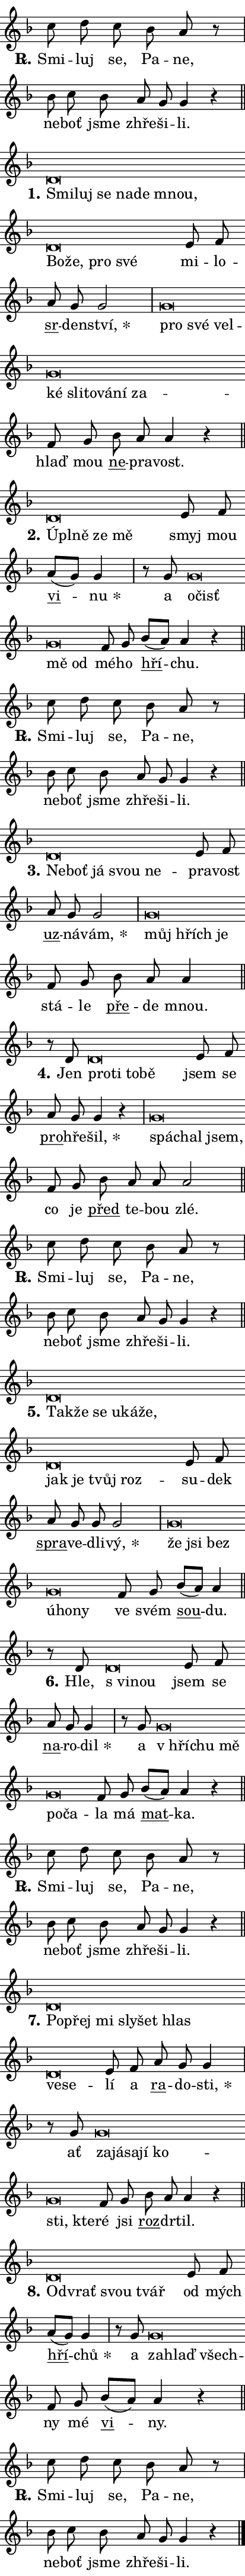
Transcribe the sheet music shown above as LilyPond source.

\version "2.22.1"
\header { tagline = "" }
\paper {
  indent = 0\cm
  top-margin = 0\cm
  right-margin = 0\cm
  bottom-margin = 0\cm
  left-margin = 0\cm
  paper-width = 7\cm
  page-breaking = #ly:one-page-breaking
  system-system-spacing.basic-distance = #11
  score-system-spacing.basic-distance = #11
  ragged-last = ##f
}


%% Author: Thomas Morley
%% https://lists.gnu.org/archive/html/lilypond-user/2020-05/msg00002.html
#(define (line-position grob)
"Returns position of @var[grob} in current system:
   @code{'start}, if at first time-step
   @code{'end}, if at last time-step
   @code{'middle} otherwise
"
  (let* ((col (ly:item-get-column grob))
         (ln (ly:grob-object col 'left-neighbor))
         (rn (ly:grob-object col 'right-neighbor))
         (col-to-check-left (if (ly:grob? ln) ln col))
         (col-to-check-right (if (ly:grob? rn) rn col))
         (break-dir-left
           (and
             (ly:grob-property col-to-check-left 'non-musical #f)
             (ly:item-break-dir col-to-check-left)))
         (break-dir-right
           (and
             (ly:grob-property col-to-check-right 'non-musical #f)
             (ly:item-break-dir col-to-check-right))))
        (cond ((eqv? 1 break-dir-left) 'start)
              ((eqv? -1 break-dir-right) 'end)
              (else 'middle))))

#(define (tranparent-at-line-position vctor)
  (lambda (grob)
  "Relying on @code{line-position} select the relevant enry from @var{vctor}.
Used to determine transparency,"
    (case (line-position grob)
      ((end) (not (vector-ref vctor 0)))
      ((middle) (not (vector-ref vctor 1)))
      ((start) (not (vector-ref vctor 2))))))

noteHeadBreakVisibility =
#(define-music-function (break-visibility)(vector?)
"Makes @code{NoteHead}s transparent relying on @var{break-visibility}"
#{
  \override NoteHead.transparent =
    #(tranparent-at-line-position break-visibility)
#})

#(define delete-ledgers-for-transparent-note-heads
  (lambda (grob)
    "Reads whether a @code{NoteHead} is transparent.
If so this @code{NoteHead} is removed from @code{'note-heads} from
@var{grob}, which is supposed to be @code{LedgerLineSpanner}.
As a result ledgers are not printed for this @code{NoteHead}"
    (let* ((nhds-array (ly:grob-object grob 'note-heads))
           (nhds-list
             (if (ly:grob-array? nhds-array)
                 (ly:grob-array->list nhds-array)
                 '()))
           ;; Relies on the transparent-property being done before
           ;; Staff.LedgerLineSpanner.after-line-breaking is executed.
           ;; This is fragile ...
           (to-keep
             (remove
               (lambda (nhd)
                 (ly:grob-property nhd 'transparent #f))
               nhds-list)))
      ;; TODO find a better method to iterate over grob-arrays, similiar
      ;; to filter/remove etc for lists
      ;; For now rebuilt from scratch
      (set! (ly:grob-object grob 'note-heads)  '())
      (for-each
        (lambda (nhd)
          (ly:pointer-group-interface::add-grob grob 'note-heads nhd))
        to-keep))))

hideNotes = {
  \noteHeadBreakVisibility #begin-of-line-visible
}
unHideNotes = {
  \noteHeadBreakVisibility #all-visible
}

% work-around for resetting accidentals
% https://lilypond.org/doc/v2.23/Documentation/notation/displaying-rhythms#unmetered-music
cadenzaMeasure = {
  \cadenzaOff
  \partial 1024 s1024
  \cadenzaOn
}

#(define-markup-command (accent layout props text) (markup?)
  "Underline accented syllable"
  (interpret-markup layout props
    #{\markup \override #'(offset . 4.3) \underline { #text }#}))

responsum = \markup \concat {
  "R" \hspace #-1.05 \path #0.1 #'((moveto 0 0.07) (lineto 0.9 0.8)) \hspace #0.05 "."
}

\layout {
    \context {
        \Staff
        \remove "Time_signature_engraver"
        \override LedgerLineSpanner.after-line-breaking = #delete-ledgers-for-transparent-note-heads
    }
    \context {
        \Voice {
            \override NoteHead.output-attributes = #'((class . "notehead"))
            \override Hairpin.height = #0.55
        }
    }
    \context {
        \Lyrics {
            \override StanzaNumber.output-attributes = #'((class . "stanzanumber"))
            \override LyricSpace.minimum-distance = #0.9
            \override LyricText.font-name = #"TeX Gyre Schola"
            \override LyricText.font-size = 1
            \override StanzaNumber.font-name = #"TeX Gyre Schola Bold"
            \override StanzaNumber.font-size = 1
        }
    }
}

% magnetic-lyrics.ily
%
%   written by
%     Jean Abou Samra <jean@abou-samra.fr>
%     Werner Lemberg <wl@gnu.org>
%
%   adapted by
%     Jiri Hon <jiri.hon@gmail.com>
%
% Version 2022-Apr-15

% https://www.mail-archive.com/lilypond-user@gnu.org/msg149350.html

#(define (Left_hyphen_pointer_engraver context)
   "Collect syllable-hyphen-syllable occurrences in lyrics and store
them in properties.  This engraver only looks to the left.  For
example, if the lyrics input is @code{foo -- bar}, it does the
following.

@itemize @bullet
@item
Set the @code{text} property of the @code{LyricHyphen} grob between
@q{foo} and @q{bar} to @code{foo}.

@item
Set the @code{left-hyphen} property of the @code{LyricText} grob with
text @q{foo} to the @code{LyricHyphen} grob between @q{foo} and
@q{bar}.
@end itemize

Use this auxiliary engraver in combination with the
@code{lyric-@/text::@/apply-@/magnetic-@/offset!} hook."
   (let ((hyphen #f)
         (text #f))
     (make-engraver
      (acknowledgers
       ((lyric-syllable-interface engraver grob source-engraver)
        (set! text grob)))
      (end-acknowledgers
       ((lyric-hyphen-interface engraver grob source-engraver)
        ;(when (not (grob::has-interface grob 'lyric-space-interface))
          (set! hyphen grob)));)
      ((stop-translation-timestep engraver)
       (when (and text hyphen)
         (ly:grob-set-object! text 'left-hyphen hyphen))
       (set! text #f)
       (set! hyphen #f)))))

#(define (lyric-text::apply-magnetic-offset! grob)
   "If the space between two syllables is less than the value in
property @code{LyricText@/.details@/.squash-threshold}, move the right
syllable to the left so that it gets concatenated with the left
syllable.

Use this function as a hook for
@code{LyricText@/.after-@/line-@/breaking} if the
@code{Left_@/hyphen_@/pointer_@/engraver} is active."
   (let ((hyphen (ly:grob-object grob 'left-hyphen #f)))
     (when hyphen
       (let ((left-text (ly:spanner-bound hyphen LEFT)))
         (when (grob::has-interface left-text 'lyric-syllable-interface)
           (let* ((common (ly:grob-common-refpoint grob left-text X))
                  (this-x-ext (ly:grob-extent grob common X))
                  (left-x-ext
                   (begin
                     ;; Trigger magnetism for left-text.
                     (ly:grob-property left-text 'after-line-breaking)
                     (ly:grob-extent left-text common X)))
                  ;; `delta` is the gap width between two syllables.
                  (delta (- (interval-start this-x-ext)
                            (interval-end left-x-ext)))
                  (details (ly:grob-property grob 'details))
                  (threshold (assoc-get 'squash-threshold details 0.2)))
             (when (< delta threshold)
               (let* (;; We have to manipulate the input text so that
                      ;; ligatures crossing syllable boundaries are not
                      ;; disabled.  For languages based on the Latin
                      ;; script this is essentially a beautification.
                      ;; However, for non-Western scripts it can be a
                      ;; necessity.
                      (lt (ly:grob-property left-text 'text))
                      (rt (ly:grob-property grob 'text))
                      (is-space (grob::has-interface hyphen 'lyric-space-interface))
                      (space (if is-space " " ""))
                      (space-markup (grob-interpret-markup grob " "))
                      (space-size (interval-length (ly:stencil-extent space-markup X)))
                      (extra-delta (if is-space space-size 0))
                      ;; Append new syllable.
                      (ltrt-space (if (and (string? lt) (string? rt))
                                (string-append lt space rt)
                                (make-concat-markup (list lt space rt))))
                      ;; Right-align `ltrt` to the right side.
                      (ltrt-space-markup (grob-interpret-markup
                               grob
                               (make-translate-markup
                                (cons (interval-length this-x-ext) 0)
                                (make-right-align-markup ltrt-space)))))
                 (begin
                   ;; Don't print `left-text`.
                   (ly:grob-set-property! left-text 'stencil #f)
                   ;; Set text and stencil (which holds all collected
                   ;; syllables so far) and shift it to the left.
                   (ly:grob-set-property! grob 'text ltrt-space)
                   (ly:grob-set-property! grob 'stencil ltrt-space-markup)
                   (ly:grob-translate-axis! grob (- (- delta extra-delta)) X))))))))))


#(define (lyric-hyphen::displace-bounds-first grob)
   ;; Make very sure this callback isn't triggered too early.
   (let ((left (ly:spanner-bound grob LEFT))
         (right (ly:spanner-bound grob RIGHT)))
     (ly:grob-property left 'after-line-breaking)
     (ly:grob-property right 'after-line-breaking)
     (ly:lyric-hyphen::print grob)))

squashThreshold = #0.4

\layout {
  \context {
    \Lyrics
    \consists #Left_hyphen_pointer_engraver
    \override LyricText.after-line-breaking =
      #lyric-text::apply-magnetic-offset!
    \override LyricHyphen.stencil = #lyric-hyphen::displace-bounds-first
    \override LyricText.details.squash-threshold = \squashThreshold
    \override LyricHyphen.minimum-distance = 0
    \override LyricHyphen.minimum-length = \squashThreshold
  }
}

squash = \override LyricText.details.squash-threshold = 9999
unSquash = \override LyricText.details.squash-threshold = \squashThreshold

left = \override LyricText.self-alignment-X = #LEFT
unLeft = \revert LyricText.self-alignment-X

starOffset = #(lambda (grob) 
                (let ((x_offset (ly:self-alignment-interface::aligned-on-x-parent grob)))
                  (if (= x_offset 0) 0 (+ x_offset 1.2))))

star = #(define-music-function (syllable)(string?)
"Append star separator at the end of a syllable"
#{
  \once \override LyricText.X-offset = #starOffset
  \lyricmode { \markup {
    #syllable
    \override #'((font-name . "TeX Gyre Schola Bold")) \hspace #0.2 \lower #0.65 \larger "*"
  } }
#})

starAccent = #(define-music-function (syllable)(string?)
"Append star separator at the end of a syllable and make accent"
#{
  \once \override LyricText.X-offset = #starOffset
  \lyricmode { \markup {
    \accent #syllable
    \override #'((font-name . "TeX Gyre Schola Bold")) \hspace #0.2 \lower #0.65 \larger "*"
  } }
#})

breath = #(define-music-function (syllable)(string?)
"Append breathing indicator at the end of a syllable"
#{
  \lyricmode { \markup { #syllable "+" } }
#})

optionalBreath = #(define-music-function (syllable)(string?)
"Append optional breathing indicator at the end of a syllable"
#{
  \lyricmode { \markup { #syllable "(+)" } }
#})


\score {
    <<
        \new Voice = "melody" { \cadenzaOn \key f \major \relative { c''8 d c bes a r \cadenzaMeasure \bar "|" bes c bes \bar "" a g g4 r \cadenzaMeasure \bar "||" \break }
\relative { d'\breve*1/16 \hideNotes \breve*1/16 \bar "" \breve*1/16 \bar "" \breve*1/16 \bar "" \breve*1/16 \bar "" \breve*1/16 \bar "" \breve*1/16 \bar "" \breve*1/16 \bar "" \breve*1/16 \breve*1/16 \bar "" \unHideNotes e8 f \bar "" a g g2 \cadenzaMeasure \bar "|" g\breve*1/16 \hideNotes \breve*1/16 \bar "" \breve*1/16 \bar "" \breve*1/16 \bar "" \breve*1/16 \bar "" \breve*1/16 \bar "" \breve*1/16 \bar "" \breve*1/16 \breve*1/16 \bar "" \unHideNotes f8 g \bar "" bes a a4 r \cadenzaMeasure \bar "||" \break }
\relative { d'\breve*1/16 \hideNotes \breve*1/16 \bar "" \breve*1/16 \breve*1/16 \bar "" \unHideNotes e8 f \bar "" a[( g)] g4 \cadenzaMeasure \bar "|" r8 g8 g\breve*1/16 \hideNotes \breve*1/16 \bar "" \breve*1/16 \breve*1/16 \bar "" \unHideNotes f8 g \bar "" bes[( a)] a4 r \cadenzaMeasure \bar "||" \break }
\relative { c''8 d c bes a r \cadenzaMeasure \bar "|" bes c bes \bar "" a g g4 r \cadenzaMeasure \bar "||" \break }
\relative { d'\breve*1/16 \hideNotes \breve*1/16 \bar "" \breve*1/16 \bar "" \breve*1/16 \breve*1/16 \bar "" \unHideNotes e8 f \bar "" a g g2 \cadenzaMeasure \bar "|" g\breve*1/16 \hideNotes \breve*1/16 \breve*1/16 \bar "" \unHideNotes f8 g \bar "" bes a a4 \cadenzaMeasure \bar "||" \break }
\relative { r8 d'8 d\breve*1/16 \hideNotes \breve*1/16 \bar "" \breve*1/16 \breve*1/16 \bar "" \unHideNotes e8 f \bar "" a g g4 r \cadenzaMeasure \bar "|" g\breve*1/16 \hideNotes \breve*1/16 \breve*1/16 \bar "" \unHideNotes f8 g \bar "" bes a a a2 \cadenzaMeasure \bar "||" \break }
\relative { c''8 d c bes a r \cadenzaMeasure \bar "|" bes c bes \bar "" a g g4 r \cadenzaMeasure \bar "||" \break }
\relative { d'\breve*1/16 \hideNotes \breve*1/16 \bar "" \breve*1/16 \bar "" \breve*1/16 \bar "" \breve*1/16 \bar "" \breve*1/16 \bar "" \breve*1/16 \bar "" \breve*1/16 \bar "" \breve*1/16 \breve*1/16 \bar "" \unHideNotes e8 f \bar "" a g g g2 \cadenzaMeasure \bar "|" g\breve*1/16 \hideNotes \breve*1/16 \bar "" \breve*1/16 \bar "" \breve*1/16 \bar "" \breve*1/16 \breve*1/16 \bar "" \unHideNotes f8 g \bar "" bes[( a)] a4 \cadenzaMeasure \bar "||" \break }
\relative { r8 d'8 d\breve*1/16 \hideNotes \breve*1/16 \bar "" \unHideNotes e8 f \bar "" a g g4 \cadenzaMeasure \bar "|" r8 g8 g\breve*1/16 \hideNotes \breve*1/16 \bar "" \breve*1/16 \bar "" \breve*1/16 \breve*1/16 \bar "" \unHideNotes f8 g \bar "" bes[( a)] a4 r \cadenzaMeasure \bar "||" \break }
\relative { c''8 d c bes a r \cadenzaMeasure \bar "|" bes c bes \bar "" a g g4 r \cadenzaMeasure \bar "||" \break }
\relative { d'\breve*1/16 \hideNotes \breve*1/16 \bar "" \breve*1/16 \bar "" \breve*1/16 \bar "" \breve*1/16 \bar "" \breve*1/16 \bar "" \breve*1/16 \breve*1/16 \bar "" \unHideNotes e8 f \bar "" a g g4 \cadenzaMeasure \bar "|" r8 g8 g\breve*1/16 \hideNotes \breve*1/16 \bar "" \breve*1/16 \bar "" \breve*1/16 \bar "" \breve*1/16 \bar "" \breve*1/16 \breve*1/16 \bar "" \unHideNotes f8 g \bar "" bes a a4 r \cadenzaMeasure \bar "||" \break }
\relative { d'\breve*1/16 \hideNotes \breve*1/16 \bar "" \breve*1/16 \breve*1/16 \bar "" \unHideNotes e8 f \bar "" a[( g)] g4 \cadenzaMeasure \bar "|" r8 g8 g\breve*1/16 \hideNotes \breve*1/16 \breve*1/16 \bar "" \unHideNotes f8 g \bar "" bes[( a)] a4 r \cadenzaMeasure \bar "||" \break }
\relative { c''8 d c bes a r \cadenzaMeasure \bar "|" bes c bes \bar "" a g g4 r \cadenzaMeasure \bar "||" \break } \bar "|." }
        \new Lyrics \lyricsto "melody" { \lyricmode { \set stanza = \responsum
Smi -- luj se, Pa -- ne, ne -- boť jsme zhře -- ši -- li.
\set stanza = "1."
\left Smi -- \squash luj se na -- de mnou, Bo -- že, pro své \unLeft \unSquash mi -- lo -- \markup \accent sr -- den -- \star ství, \left pro \squash své vel -- ké sli -- to -- vá -- ní za -- \unLeft \unSquash hlaď mou \markup \accent ne -- pra -- vost.
\set stanza = "2."
\left Úpl -- \squash ně ze mě \unLeft \unSquash smyj mou \markup \accent vi -- \star nu a \left o -- \squash čisť mě od \unLeft \unSquash mé -- ho \markup \accent hří -- chu.
\set stanza = \responsum
Smi -- luj se, Pa -- ne, ne -- boť jsme zhře -- ši -- li.
\set stanza = "3."
\left Ne -- \squash boť já svou ne -- \unLeft \unSquash pra -- vost \markup \accent uz -- ná -- \star vám, \left můj \squash hřích je \unLeft \unSquash stá -- le \markup \accent pře -- de mnou.
\set stanza = "4."
Jen \left pro -- \squash ti to -- bě \unLeft \unSquash jsem se \markup \accent pro -- hře -- \star šil, \left spá -- \squash chal jsem, \unLeft \unSquash co je \markup \accent před te -- bou zlé.
\set stanza = \responsum
Smi -- luj se, Pa -- ne, ne -- boť jsme zhře -- ši -- li.
\set stanza = "5."
\left Tak -- \squash že se u -- ká -- že, jak je tvůj roz -- \unLeft \unSquash su -- dek \markup \accent spra -- ve -- dli -- \star vý, \left že \squash jsi bez ú -- ho -- ny \unLeft \unSquash ve svém \markup \accent sou -- du.
\set stanza = "6."
Hle, \left "s vi" -- \squash nou \unLeft \unSquash jsem se \markup \accent na -- ro -- \star dil a \left "v hří" -- \squash chu mě po -- ča -- \unLeft \unSquash la má \markup \accent mat -- ka.
\set stanza = \responsum
Smi -- luj se, Pa -- ne, ne -- boť jsme zhře -- ši -- li.
\set stanza = "7."
\left Po -- \squash přej mi sly -- šet hlas ve -- se -- \unLeft \unSquash lí a \markup \accent ra -- do -- \star sti, ať \left za -- \squash já -- sa -- jí ko -- sti, kte -- \unLeft \unSquash ré jsi \markup \accent roz -- dr -- til.
\set stanza = "8."
\left Od -- \squash vrať svou tvář \unLeft \unSquash od mých \markup \accent hří -- \star chů a \left za -- \squash hlaď všech -- \unLeft \unSquash ny mé \markup \accent vi -- ny.
\set stanza = \responsum
Smi -- luj se, Pa -- ne, ne -- boť jsme zhře -- ši -- li. } }
    >>
    \layout {}
}
